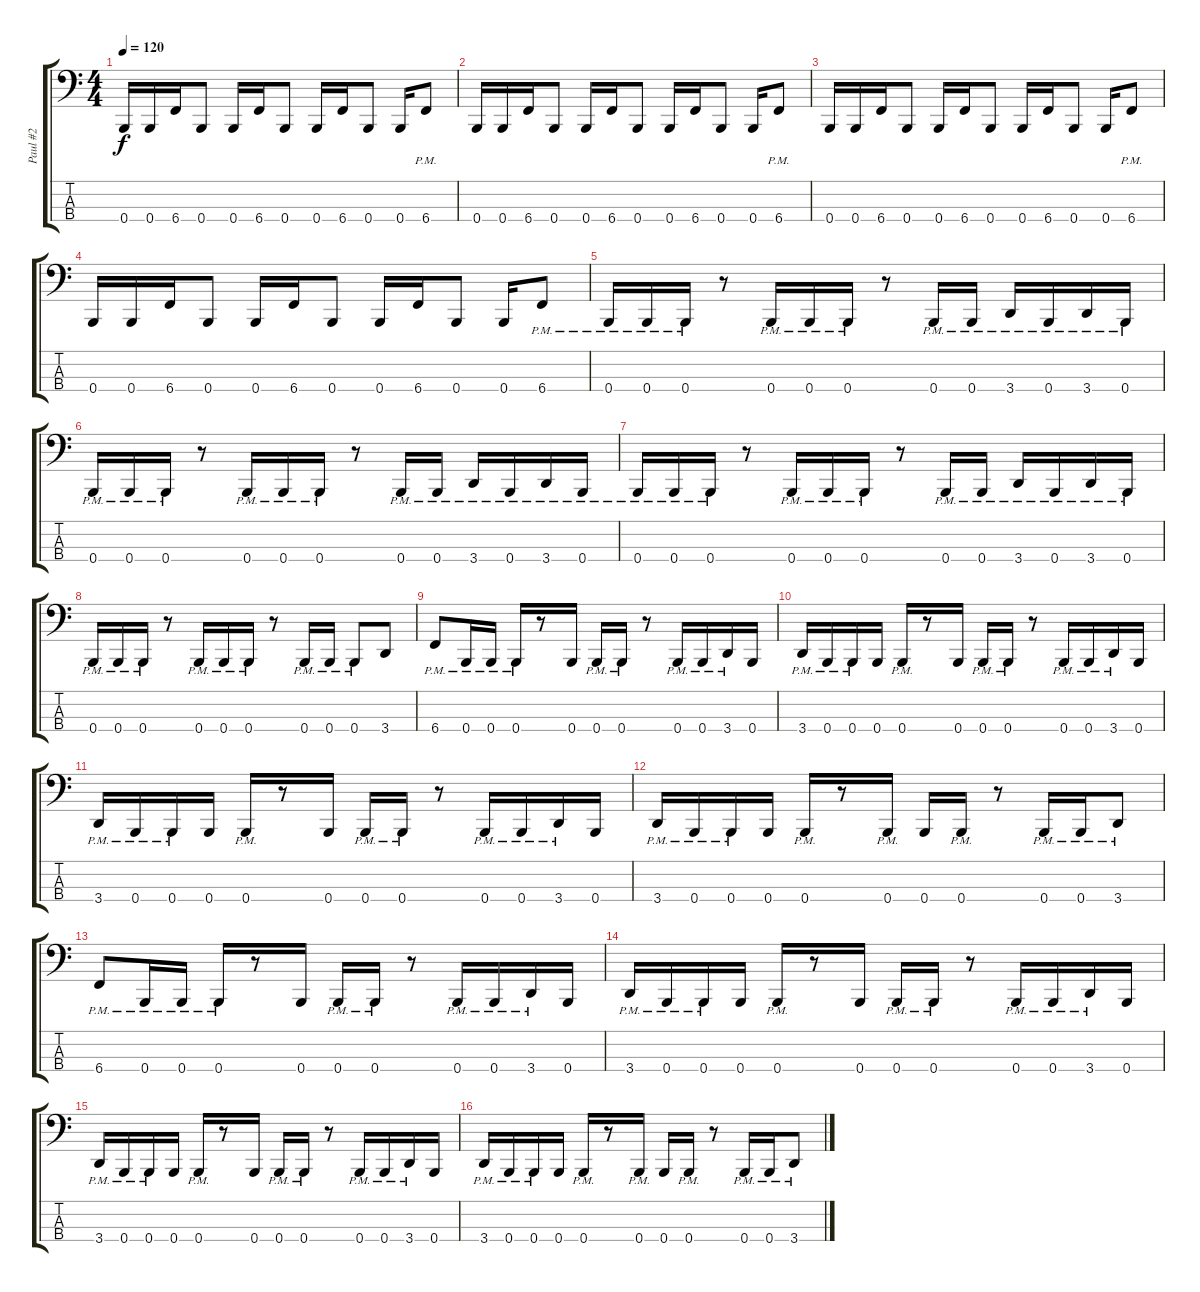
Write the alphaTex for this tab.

\track ("Paul #2" "Paul #2") {instrument electricbasspick}
\staff {score tabs}
\tuning (E2 B1 Gb1 B0) {hide}
\ts (4 4)
\tempo 120
\clef f4
\ks c
0.4.16{dy f} 0.4.16 6.4.16 0.4.8 0.4.16 6.4.16 0.4.8 0.4.16 6.4.16 0.4.8 0.4.16 6.4{pm}.8 |
0.4.16 0.4.16 6.4.16 0.4.8 0.4.16 6.4.16 0.4.8 0.4.16 6.4.16 0.4.8 0.4.16 6.4{pm}.8 |
0.4.16 0.4.16 6.4.16 0.4.8 0.4.16 6.4.16 0.4.8 0.4.16 6.4.16 0.4.8 0.4.16 6.4{pm}.8 |
0.4.16 0.4.16 6.4.16 0.4.8 0.4.16 6.4.16 0.4.8 0.4.16 6.4.16 0.4.8 0.4.16 6.4{pm}.8 |
0.4{pm}.16 0.4{pm}.16 0.4{pm}.16 r.8 0.4{pm}.16 0.4{pm}.16 0.4{pm}.16 r.8 0.4{pm}.16 0.4{pm}.16 3.4{pm}.16 0.4{pm}.16 3.4{pm}.16 0.4{pm}.16 |
0.4{pm}.16 0.4{pm}.16 0.4{pm}.16 r.8 0.4{pm}.16 0.4{pm}.16 0.4{pm}.16 r.8 0.4{pm}.16 0.4{pm}.16 3.4{pm}.16 0.4{pm}.16 3.4{pm}.16 0.4{pm}.16 |
0.4{pm}.16 0.4{pm}.16 0.4{pm}.16 r.8 0.4{pm}.16 0.4{pm}.16 0.4{pm}.16 r.8 0.4{pm}.16 0.4{pm}.16 3.4{pm}.16 0.4{pm}.16 3.4{pm}.16 0.4{pm}.16 |
0.4{pm}.16 0.4{pm}.16 0.4{pm}.16 r.8 0.4{pm}.16 0.4{pm}.16 0.4{pm}.16 r.8 0.4{pm}.16 0.4{pm}.16 0.4{pm}.8 3.4.8 |
6.4{pm}.8 0.4{pm}.16 0.4{pm}.16 0.4{pm}.16 r.8 0.4.16 0.4{pm}.16 0.4{pm}.16 r.8 0.4{pm}.16 0.4{pm}.16 3.4{pm}.16 0.4.16 |
3.4{pm}.16 0.4{pm}.16 0.4{pm}.16 0.4.16 0.4{pm}.16 r.8 0.4.16 0.4{pm}.16 0.4{pm}.16 r.8 0.4{pm}.16 0.4{pm}.16 3.4{pm}.16 0.4.16 |
3.4{pm}.16 0.4{pm}.16 0.4{pm}.16 0.4.16 0.4{pm}.16 r.8 0.4.16 0.4{pm}.16 0.4{pm}.16 r.8 0.4{pm}.16 0.4{pm}.16 3.4{pm}.16 0.4.16 |
3.4{pm}.16 0.4{pm}.16 0.4{pm}.16 0.4.16 0.4{pm}.16 r.8 0.4{pm}.16 0.4.16 0.4{pm}.16 r.8 0.4{pm}.16 0.4{pm}.16 3.4{pm}.8 |
6.4{pm}.8 0.4{pm}.16 0.4{pm}.16 0.4{pm}.16 r.8 0.4.16 0.4{pm}.16 0.4{pm}.16 r.8 0.4{pm}.16 0.4{pm}.16 3.4{pm}.16 0.4.16 |
3.4{pm}.16 0.4{pm}.16 0.4{pm}.16 0.4.16 0.4{pm}.16 r.8 0.4.16 0.4{pm}.16 0.4{pm}.16 r.8 0.4{pm}.16 0.4{pm}.16 3.4{pm}.16 0.4.16 |
3.4{pm}.16 0.4{pm}.16 0.4{pm}.16 0.4.16 0.4{pm}.16 r.8 0.4.16 0.4{pm}.16 0.4{pm}.16 r.8 0.4{pm}.16 0.4{pm}.16 3.4{pm}.16 0.4.16 |
3.4{pm}.16 0.4{pm}.16 0.4{pm}.16 0.4.16 0.4{pm}.16 r.8 0.4{pm}.16 0.4.16 0.4{pm}.16 r.8 0.4{pm}.16 0.4{pm}.16 3.4{pm}.8
